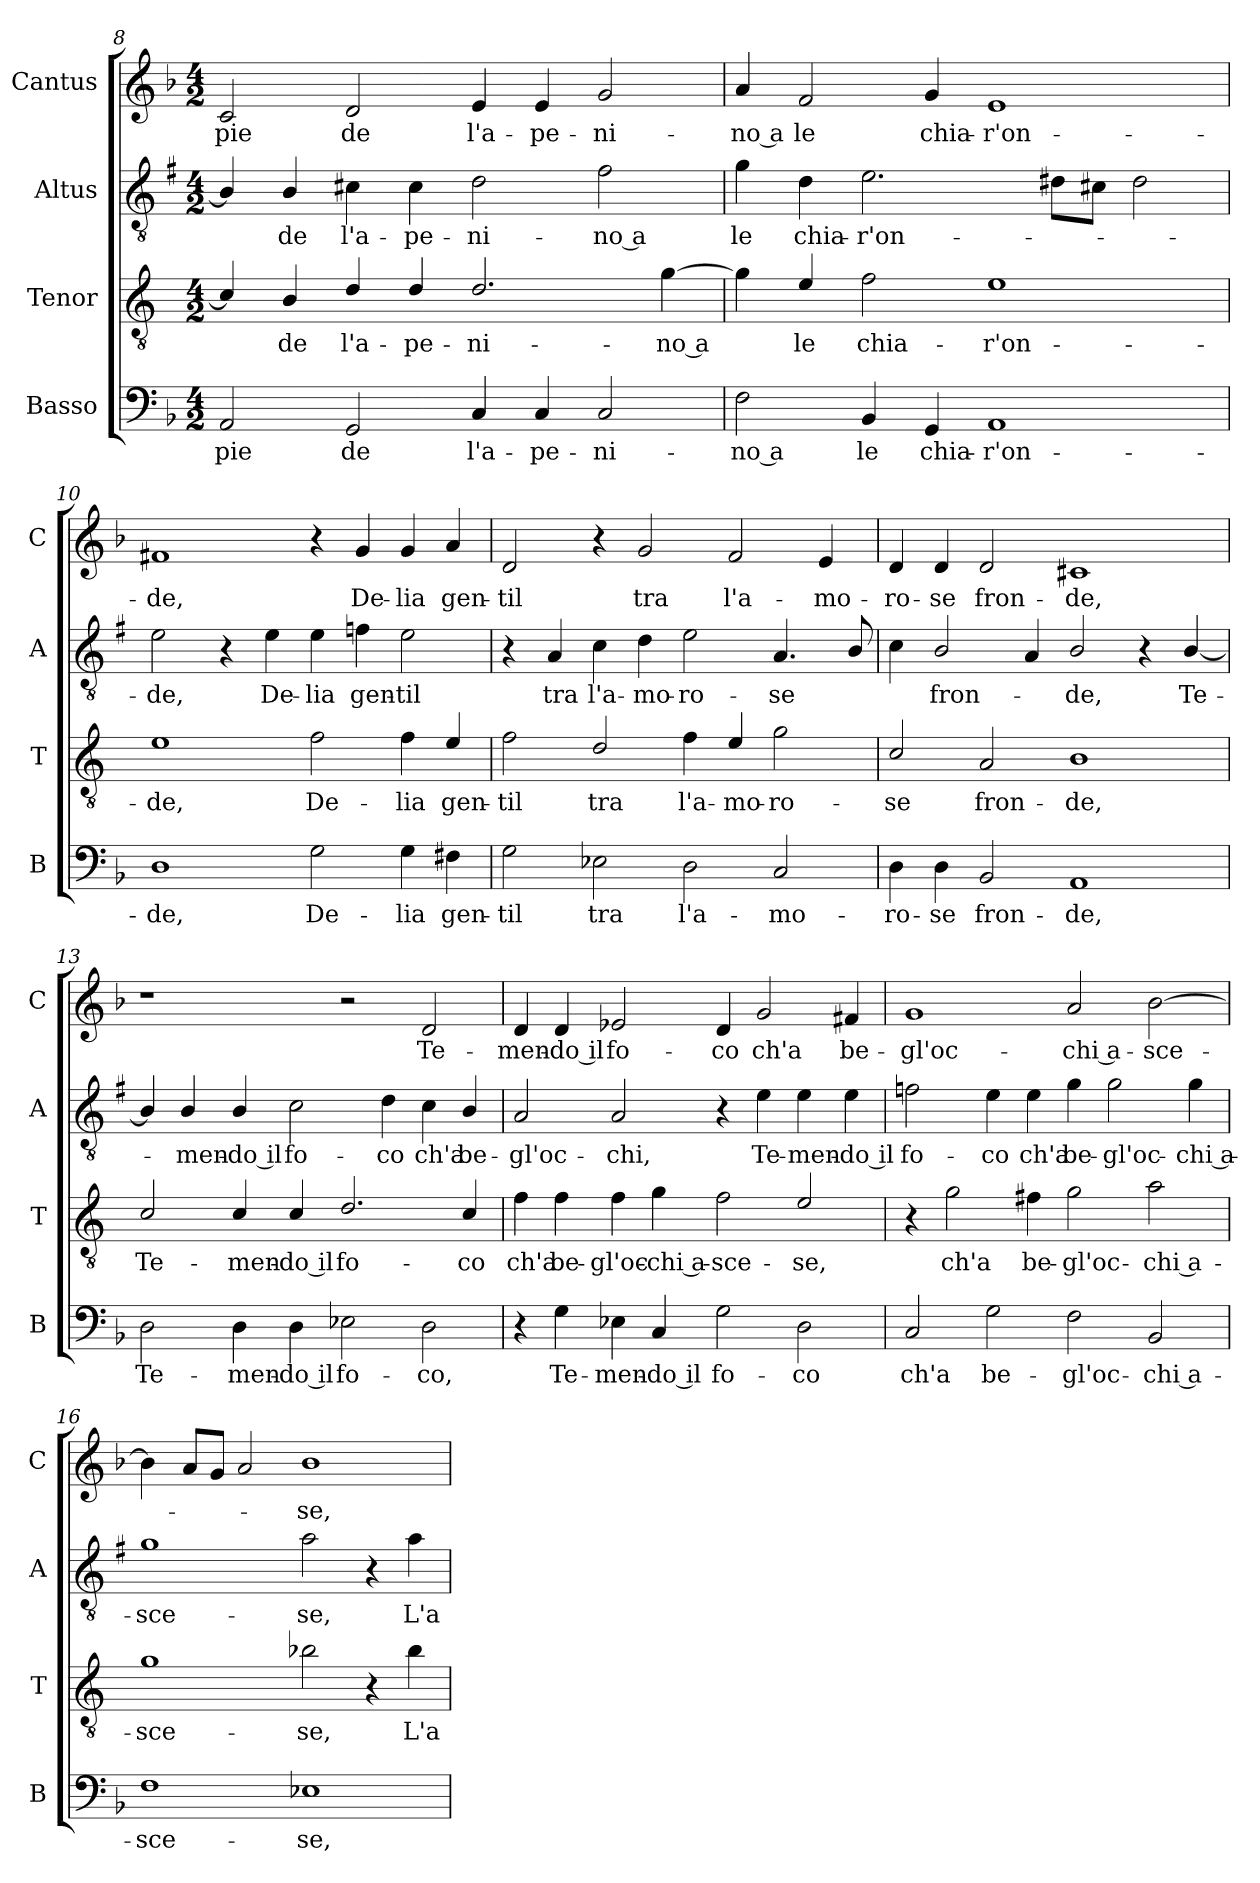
**kern	**text	**kern	**text	**kern	**text	**kern	**text
*part4	*part4	*part3	*part3	*part2	*part2	*part1	*part1
*staff4	*staff4	*staff3	*staff3	*staff2	*staff2	*staff1	*staff1
*I"Basso	*	*I"Tenor	*	*I"Altus	*	*I"Cantus	*
*I'B	*	*I'T	*	*I'A	*	*I'C	*
!!LO:LB:g=z
*clefF4	*	*clefGv2	*	*clefGv2	*	*clefG2	*
*	*	*ITrd4c7	*	*ITrd1c2	*	*	*
*k[b-]	*	*k[b-]	*	*k[b-]	*	*k[b-]	*
*F:	*	*F:	*	*F:	*	*F:	*
*M4/2	*	*M4/2	*	*M4/2	*	*M4/2	*
=8	=8	=8	=8	=8	=8	=8	=8
!	!LO:LY:b	!	!	!	!	!	!LO:LY:b
2AA/	pie	4F/]	.	4A/]	.	2c/	pie
!	!	!	!LO:LY:b	!	!LO:LY:b	!	!
.	.	4E/	de	4A/	de	.	.
!	!LO:LY:b	!	!LO:LY:b	!	!LO:LY:b	!	!LO:LY:b
2GG/	de	4G/	l'a-	4Bn\	l'a-	2d/	de
!	!	!	!LO:LY:b	!	!LO:LY:b	!	!
.	.	4G/	-pe-	4B\	-pe-	.	.
!	!LO:LY:b	!	!LO:LY:b	!	!LO:LY:b	!	!LO:LY:b
4C/	l'a-	2.G/	-ni-	2c\	-ni-	4e/	l'a-
!	!LO:LY:b	!	!	!	!	!	!LO:LY:b
4C/	-pe-	.	.	.	.	4e/	-pe-
!	!LO:LY:b	!	!	!	!LO:LY:b	!	!LO:LY:b
2C/	-ni-	.	.	2e\	-no a	2g/	-ni-
!	!	!	!LO:LY:b	!	!	!	!
.	.	[4c\	-no a	.	.	.	.
=9	=9	=9	=9	=9	=9	=9	=9
!	!LO:LY:b	!	!	!	!LO:LY:b	!	!LO:LY:b
2F\	-no a	4c\]	.	4f\	le	4a/	-no a
!	!	!	!LO:LY:b	!	!LO:LY:b	!	!LO:LY:b
.	.	4A/	le	4c\	chia-	2f/	le
!	!LO:LY:b	!	!LO:LY:b	!	!LO:LY:b	!	!
4BB-/	le	2B-\	chia-	2.d\	-r'on-	.	.
!	!LO:LY:b	!	!	!	!	!	!LO:LY:b
4GG/	chia-	.	.	.	.	4g/	chia-
!	!LO:LY:b	!	!LO:LY:b	!	!	!	!LO:LY:b
1AA	-r'on-	1A	-r'on-	.	.	1e	-r'on-
.	.	.	.	8c#X\L	.	.	.
.	.	.	.	8Bn\J	.	.	.
.	.	.	.	2c#\	.	.	.
=10	=10	=10	=10	=10	=10	=10	=10
!	!LO:LY:b	!	!LO:LY:b	!	!LO:LY:b	!	!LO:LY:b
1D	-de,	1A	-de,	2d\	-de,	1f#X	-de,
.	.	.	.	4r	.	.	.
!	!	!	!	!	!LO:LY:b	!	!
.	.	.	.	4d\	De-	.	.
!	!LO:LY:b	!	!LO:LY:b	!	!LO:LY:b	!	!
2G\	De-	2B-\	De-	4d\	-lia	4r	.
!	!	!	!	!	!LO:LY:b	!	!LO:LY:b
.	.	.	.	4e-X\	gen-	4g/	De-
!	!LO:LY:b	!	!LO:LY:b	!	!LO:LY:b	!	!LO:LY:b
4G\	-lia	4B-\	-lia	2d\	-til	4g/	-lia
!	!LO:LY:b	!	!LO:LY:b	!	!	!	!LO:LY:b
4F#X\	gen-	4A/	gen-	.	.	4a/	gen-
=11	=11	=11	=11	=11	=11	=11	=11
!	!LO:LY:b	!	!LO:LY:b	!	!	!	!LO:LY:b
2G\	-til	2B-\	-til	4r	.	2d/	-til
!	!	!	!	!	!LO:LY:b	!	!
.	.	.	.	4G/	tra	.	.
!	!LO:LY:b	!	!LO:LY:b	!	!LO:LY:b	!	!
2E-X\	tra	2G/	tra	4B-\	l'a-	4r	.
!	!	!	!	!	!LO:LY:b	!	!LO:LY:b
.	.	.	.	4c\	-mo-	2g/	tra
!	!LO:LY:b	!	!LO:LY:b	!	!LO:LY:b	!	!
2D\	l'a-	4B-\	l'a-	2d\	-ro-	.	.
!	!	!	!LO:LY:b	!	!	!	!LO:LY:b
.	.	4A/	-mo-	.	.	2f/	l'a-
!	!LO:LY:b	!	!LO:LY:b	!	!LO:LY:b	!	!
2C/	-mo-	2c\	-ro-	4.G/	-se	.	.
!	!	!	!	!	!	!	!LO:LY:b
.	.	.	.	.	.	4e/	-mo-
.	.	.	.	8A/	.	.	.
!!LO:PB:g=z
=12	=12	=12	=12	=12	=12	=12	=12
!	!LO:LY:b	!	!LO:LY:b	!	!	!	!LO:LY:b
4D\	-ro-	2F/	-se	4B-\	.	4d/	-ro-
!	!LO:LY:b	!	!	!	!LO:LY:b	!	!LO:LY:b
4D\	-se	.	.	2A/	fron-	4d/	-se
!	!LO:LY:b	!	!LO:LY:b	!	!	!	!LO:LY:b
2BB-/	fron-	2D/	fron-	.	.	2d/	fron-
.	.	.	.	4G/	.	.	.
!	!LO:LY:b	!	!LO:LY:b	!	!LO:LY:b	!	!LO:LY:b
1AA	-de,	1E	-de,	2A/	-de,	1c#X	-de,
.	.	.	.	4r	.	.	.
!	!	!	!	!	!LO:LY:b	!	!
.	.	.	.	[4A/	Te-	.	.
=13	=13	=13	=13	=13	=13	=13	=13
!	!LO:LY:b	!	!LO:LY:b	!	!	!	!
2D\	Te-	2F/	Te-	4A/]	.	1r	.
!	!	!	!	!	!LO:LY:b	!	!
.	.	.	.	4A/	-men-	.	.
!	!LO:LY:b	!	!LO:LY:b	!	!LO:LY:b	!	!
4D\	-men-	4F/	-men-	4A/	-do il	.	.
!	!LO:LY:b	!	!LO:LY:b	!	!LO:LY:b	!	!
4D\	-do il	4F/	-do il	2B-\	fo-	.	.
!	!LO:LY:b	!	!LO:LY:b	!	!	!	!
2E-X\	fo-	2.G/	fo-	.	.	2r	.
!	!	!	!	!	!LO:LY:b	!	!
.	.	.	.	4c\	-co	.	.
!	!LO:LY:b	!	!	!	!LO:LY:b	!	!LO:LY:b
2D\	-co,	.	.	4B-\	ch'a	2d/	Te-
!	!	!	!LO:LY:b	!	!LO:LY:b	!	!
.	.	4F/	-co	4A/	be-	.	.
=14	=14	=14	=14	=14	=14	=14	=14
!	!	!	!LO:LY:b	!	!LO:LY:b	!	!LO:LY:b
4r	.	4B-\	ch'a	2G/	-gl'oc-	4d/	-men-
!	!LO:LY:b	!	!LO:LY:b	!	!	!	!LO:LY:b
4G\	Te-	4B-\	be-	.	.	4d/	-do il
!	!LO:LY:b	!	!LO:LY:b	!	!LO:LY:b	!	!LO:LY:b
4E-X\	-men-	4B-\	-gl'oc-	2G/	-chi,	2e-X/	fo-
!	!LO:LY:b	!	!LO:LY:b	!	!	!	!
4C/	-do il	4c\	-chi a-	.	.	.	.
!	!LO:LY:b	!	!LO:LY:b	!	!	!	!LO:LY:b
2G\	fo-	2B-\	-sce-	4r	.	4d/	-co
!	!	!	!	!	!LO:LY:b	!	!LO:LY:b
.	.	.	.	4d\	Te-	2g/	ch'a
!	!LO:LY:b	!	!LO:LY:b	!	!LO:LY:b	!	!
2D\	-co	2A/	-se,	4d\	-men-	.	.
!	!	!	!	!	!LO:LY:b	!	!LO:LY:b
.	.	.	.	4d\	-do il	4f#X/	be-
=15	=15	=15	=15	=15	=15	=15	=15
!	!LO:LY:b	!	!	!	!LO:LY:b	!	!LO:LY:b
2C/	ch'a	4r	.	2e-X\	fo-	1g	-gl'oc-
!	!	!	!LO:LY:b	!	!	!	!
.	.	2c\	ch'a	.	.	.	.
!	!LO:LY:b	!	!	!	!LO:LY:b	!	!
2G\	be-	.	.	4d\	-co	.	.
!	!	!	!LO:LY:b	!	!LO:LY:b	!	!
.	.	4Bn\	be-	4d\	ch'a	.	.
!	!LO:LY:b	!	!LO:LY:b	!	!LO:LY:b	!	!LO:LY:b
2F\	-gl'oc-	2c\	-gl'oc-	4f\	be-	2a/	-chi a-
!	!	!	!	!	!LO:LY:b	!	!
.	.	.	.	2f\	-gl'oc-	.	.
!	!LO:LY:b	!	!LO:LY:b	!	!	!	!LO:LY:b
2BB-/	-chi a-	2d\	-chi a-	.	.	[2b-\	-sce-
!	!	!	!	!	!LO:LY:b	!	!
.	.	.	.	4f\	-chi a-	.	.
!!LO:LB:g=z
=16	=16	=16	=16	=16	=16	=16	=16
!	!LO:LY:b	!	!LO:LY:b	!	!LO:LY:b	!	!
1F	-sce-	1c	-sce-	1f	-sce-	4b-\]	.
.	.	.	.	.	.	8a/L	.
.	.	.	.	.	.	8g/J	.
.	.	.	.	.	.	2a/	.
!	!LO:LY:b	!	!LO:LY:b	!	!LO:LY:b	!	!LO:LY:b
1E-X	-se,	2e-X\	-se,	2g\	-se,	1b-	-se,
.	.	4r	.	4r	.	.	.
!	!	!	!LO:LY:b	!	!LO:LY:b	!	!
.	.	4e-\	L'a-	4g\	L'a-	.	.
=	=	=	=	=	=	=	=
*-	*-	*-	*-	*-	*-	*-	*-
